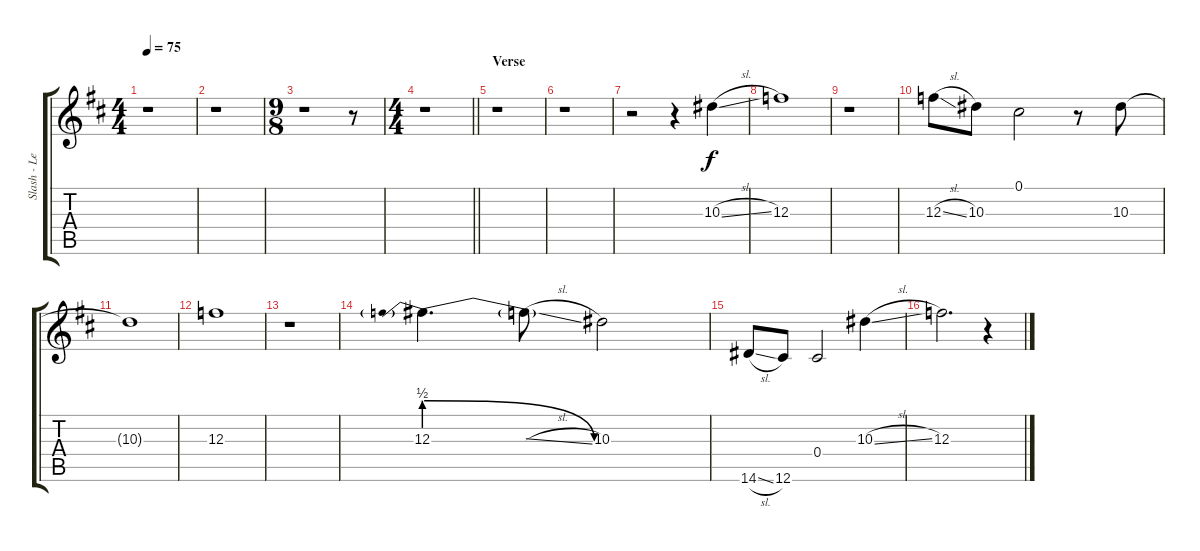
\track ("Slash - Lead Guitar" "Slash - Le") {instrument distortionguitar}
\staff {score tabs}
\tuning (Db4 Ab3 F3 Db3 Ab2 Db2) {hide}
\ts (4 4)
\tempo 75
\clef g2
\ks d
r.1{dy f} |
r.1 |
\ts (9 8)
r.1 r.8 |
\ts (4 4)
\barLineRight lightlight
r.1 |
\section ("" "Verse")
r.1 |
r.1 |
r.2 r.4 10.3{sl}.4 |
12.3.1 |
r.1 |
12.3{sl}.8 10.3.8 0.1.2 r.8 10.3.8 |
10.3{t}.1 |
12.3.1 |
r.1 |
12.3{be (prebendrelease 0 2 60 0)}.4{d} 12.3{sl t}.8 10.3.2 |
14.6{sl}.8 12.6.8 0.4.2 10.3{sl}.4 |
12.3.2{d} r.4
